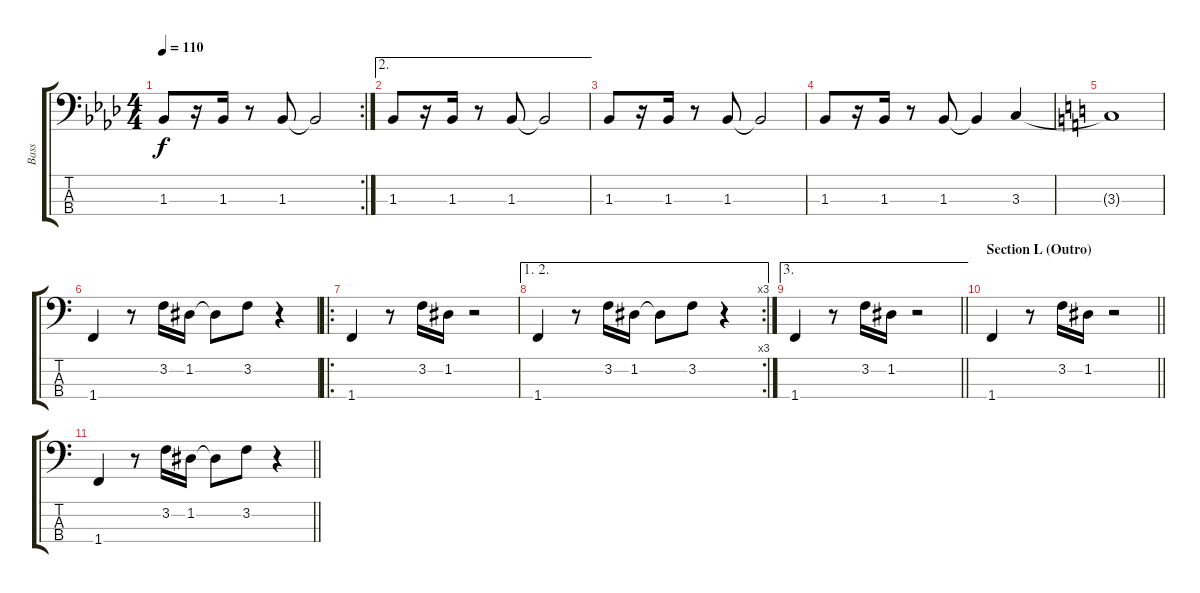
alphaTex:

\track ("Bass" "Bass") {instrument electricbassfinger}
\staff {score tabs}
\tuning (G2 D2 A1 E1) {hide}
\rc 2
\ts (4 4)
\tempo 110
\clef f4
\ks ab
1.3.8{dy f} r.16 1.3.16 r.8 1.3.8 1.3{t}.2 |
\ae 2
1.3.8 r.16 1.3.16 r.8 1.3.8 1.3{t}.2 |
1.3.8 r.16 1.3.16 r.8 1.3.8 1.3{t}.2 |
1.3.8 r.16 1.3.16 r.8 1.3.8 1.3{t}.4 3.3.4 |
\ks c
3.3{t}.1 |
1.4.4 r.8 3.2.16 1.2.16 1.2{t}.8 3.2.8 r.4 |
\ro
1.4.4 r.8 3.2.16 1.2.16 r.2 |
\ae (1 2)
\rc 3
1.4.4 r.8 3.2.16 1.2.16 1.2{t}.8 3.2.8 r.4 |
\ae 3
\barLineRight lightlight
1.4.4 r.8 3.2.16 1.2.16 r.2 |
\section ("" "Section L (Outro)")
\barLineRight lightlight
1.4.4 r.8 3.2.16 1.2.16 r.2 |
\barLineRight lightlight
1.4.4 r.8 3.2.16 1.2.16 1.2{t}.8 3.2.8 r.4
